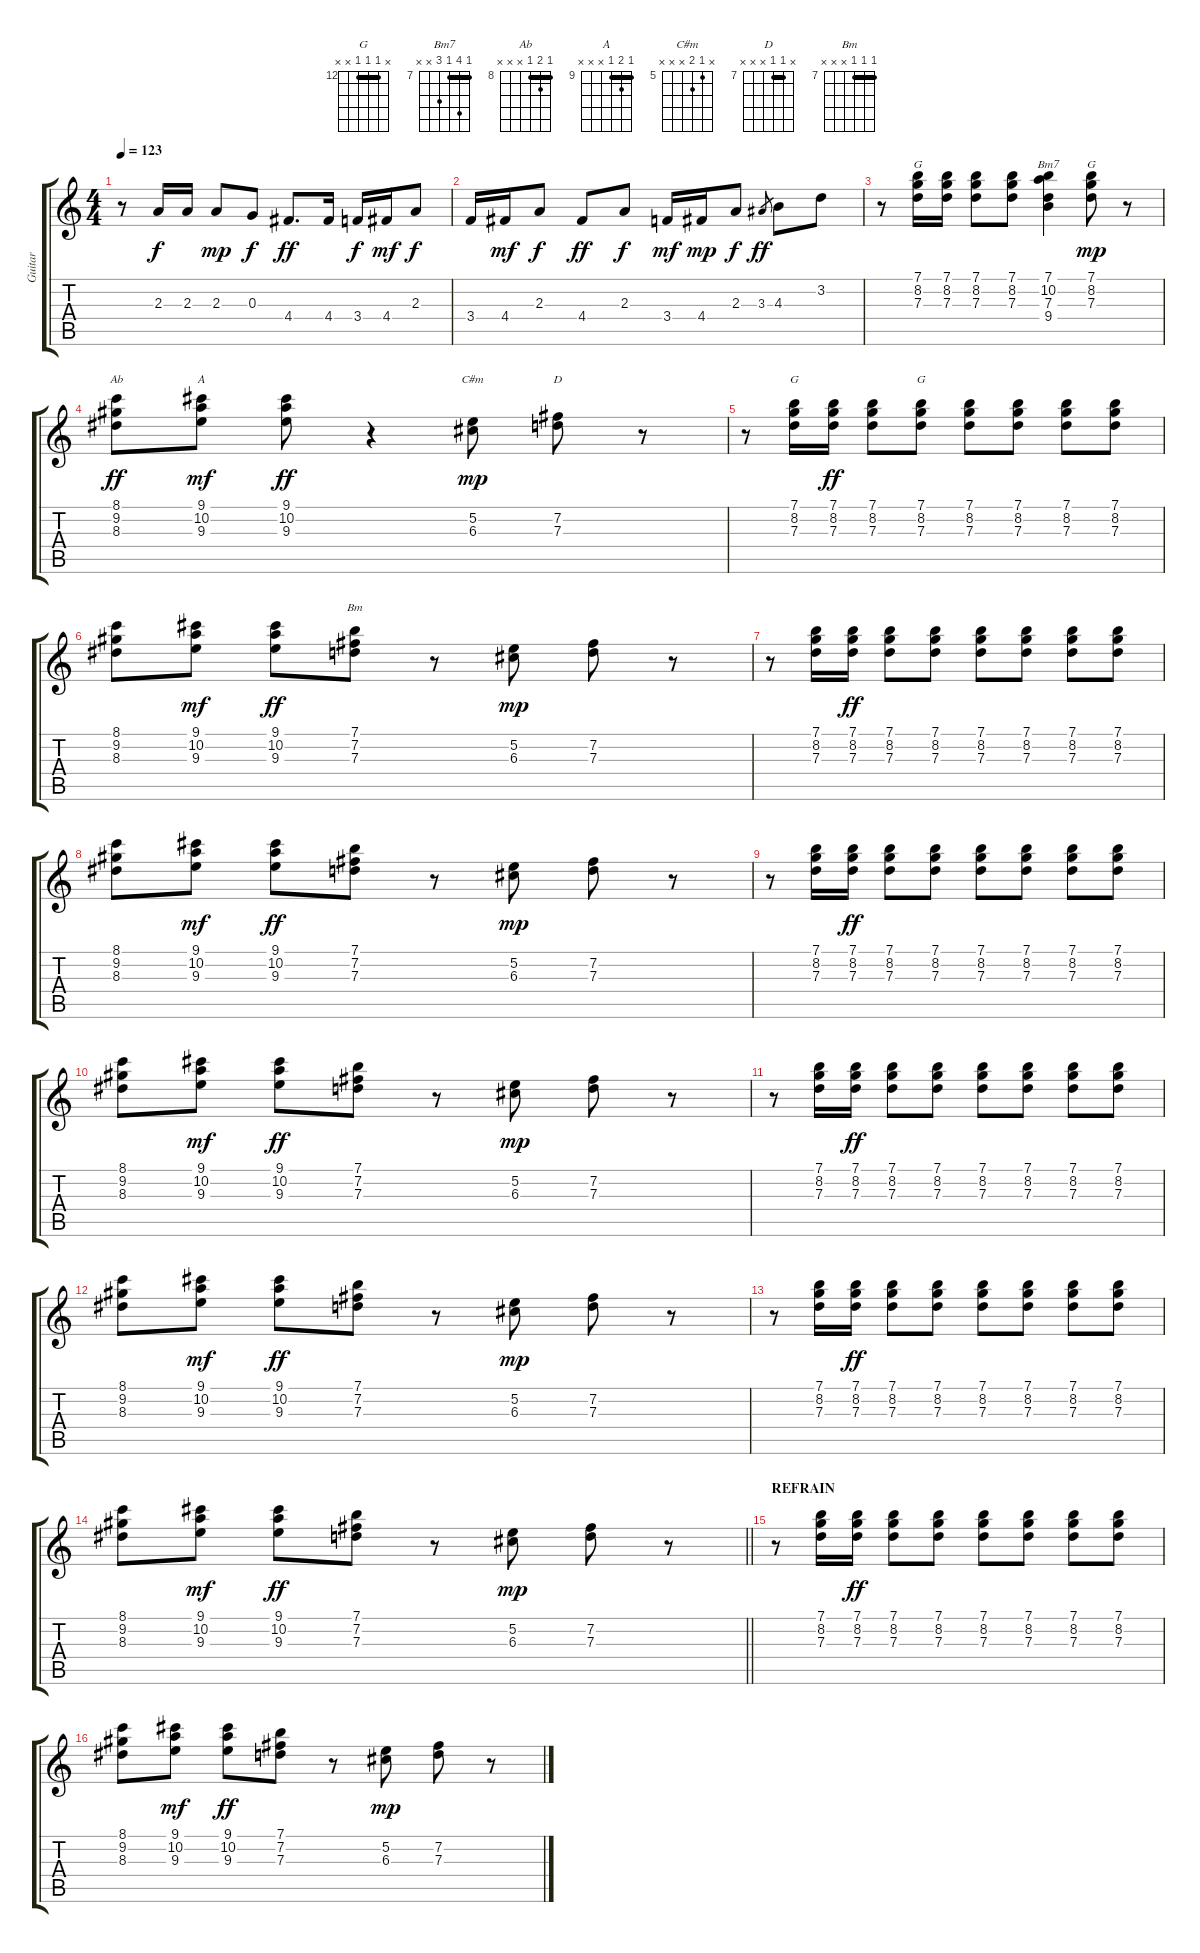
\track ("Guitar" "Guitar") {instrument electricguitarclean}
\staff {score tabs}
\tuning (E4 B3 G3 D3 A2 E2) {hide}
\chord ("G" 10 8 7 x x x) {firstfret 7}
\chord ("Bm7" 7 10 7 9 x x) {firstfret 7 barre 7}
\chord ("G" 7 8 7 x x x) {firstfret 7 barre 7}
\chord ("Ab" 8 9 8 x x x) {firstfret 8 barre 8}
\chord ("A" 9 10 9 x x x) {firstfret 9 barre 9}
\chord ("C#m" x 5 6 x x x) {firstfret 5}
\chord ("D" x 7 7 x x x) {firstfret 7 barre 7}
\chord ("G" 10 x 12 12 x x) {firstfret 10}
\chord ("G" x 12 12 12 x x) {firstfret 12 barre 12}
\chord ("Bm" 7 7 7 x x x) {firstfret 7 barre 7}
\ts (4 4)
\tempo 123
\clef g2
\ks c
r.8{dy ff} 2.3.16{dy f} 2.3.16 2.3.8{dy mp} 0.3.8{dy f} 4.4.8{d dy ff} 4.4.16 3.4.16{dy f} 4.4.16{dy mf} 2.3.8{dy f} |
3.4.16 4.4.16{dy mf} 2.3.8{dy f} 4.4.8{dy ff} 2.3.8{dy f} 3.4.16{dy mf} 4.4.16{dy mp} 2.3.8{dy f} 3.3.8{gr dy ff} 4.3.8 3.2.8 |
r.8 (7.1 8.2 7.3).16{ch "G"} (7.1 8.2 7.3).16 (7.1 8.2 7.3).8 (7.1 8.2 7.3).8 (7.1 10.2 7.3 9.4).4{ch "Bm7"} (7.1 8.2 7.3).8{ch "G" dy mp} r.8 |
(8.1 9.2 8.3).8{ch "Ab" dy ff} (9.1 10.2 9.3).8{ch "A" dy mf} (9.1 10.2 9.3).8{dy ff} r.4 (5.2 6.3).8{ch "C#m" dy mp} (7.2 7.3).8{ch "D"} r.8 |
r.8 (7.1 8.2 7.3).16{ch "G"} (7.1 8.2 7.3).16{dy ff} (7.1 8.2 7.3).8 (7.1 8.2 7.3).8{ch "G"} (7.1 8.2 7.3).8 (7.1 8.2 7.3).8 (7.1 8.2 7.3).8 (7.1 8.2 7.3).8 |
(8.1 9.2 8.3).8 (9.1 10.2 9.3).8{dy mf} (9.1 10.2 9.3).8{dy ff} (7.1 7.2 7.3).8{ch "Bm"} r.8 (5.2 6.3).8{dy mp} (7.2 7.3).8 r.8 |
r.8 (7.1 8.2 7.3).16 (7.1 8.2 7.3).16{dy ff} (7.1 8.2 7.3).8 (7.1 8.2 7.3).8 (7.1 8.2 7.3).8 (7.1 8.2 7.3).8 (7.1 8.2 7.3).8 (7.1 8.2 7.3).8 |
(8.1 9.2 8.3).8 (9.1 10.2 9.3).8{dy mf} (9.1 10.2 9.3).8{dy ff} (7.1 7.2 7.3).8 r.8 (5.2 6.3).8{dy mp} (7.2 7.3).8 r.8 |
r.8 (7.1 8.2 7.3).16 (7.1 8.2 7.3).16{dy ff} (7.1 8.2 7.3).8 (7.1 8.2 7.3).8 (7.1 8.2 7.3).8 (7.1 8.2 7.3).8 (7.1 8.2 7.3).8 (7.1 8.2 7.3).8 |
(8.1 9.2 8.3).8 (9.1 10.2 9.3).8{dy mf} (9.1 10.2 9.3).8{dy ff} (7.1 7.2 7.3).8 r.8 (5.2 6.3).8{dy mp} (7.2 7.3).8 r.8 |
r.8 (7.1 8.2 7.3).16 (7.1 8.2 7.3).16{dy ff} (7.1 8.2 7.3).8 (7.1 8.2 7.3).8 (7.1 8.2 7.3).8 (7.1 8.2 7.3).8 (7.1 8.2 7.3).8 (7.1 8.2 7.3).8 |
(8.1 9.2 8.3).8 (9.1 10.2 9.3).8{dy mf} (9.1 10.2 9.3).8{dy ff} (7.1 7.2 7.3).8 r.8 (5.2 6.3).8{dy mp} (7.2 7.3).8 r.8 |
r.8 (7.1 8.2 7.3).16 (7.1 8.2 7.3).16{dy ff} (7.1 8.2 7.3).8 (7.1 8.2 7.3).8 (7.1 8.2 7.3).8 (7.1 8.2 7.3).8 (7.1 8.2 7.3).8 (7.1 8.2 7.3).8 |
\barLineRight lightlight
(8.1 9.2 8.3).8 (9.1 10.2 9.3).8{dy mf} (9.1 10.2 9.3).8{dy ff} (7.1 7.2 7.3).8 r.8 (5.2 6.3).8{dy mp} (7.2 7.3).8 r.8 |
\section ("" "REFRAIN")
r.8 (7.1 8.2 7.3).16 (7.1 8.2 7.3).16{dy ff} (7.1 8.2 7.3).8 (7.1 8.2 7.3).8 (7.1 8.2 7.3).8 (7.1 8.2 7.3).8 (7.1 8.2 7.3).8 (7.1 8.2 7.3).8 |
(8.1 9.2 8.3).8 (9.1 10.2 9.3).8{dy mf} (9.1 10.2 9.3).8{dy ff} (7.1 7.2 7.3).8 r.8 (5.2 6.3).8{dy mp} (7.2 7.3).8 r.8
